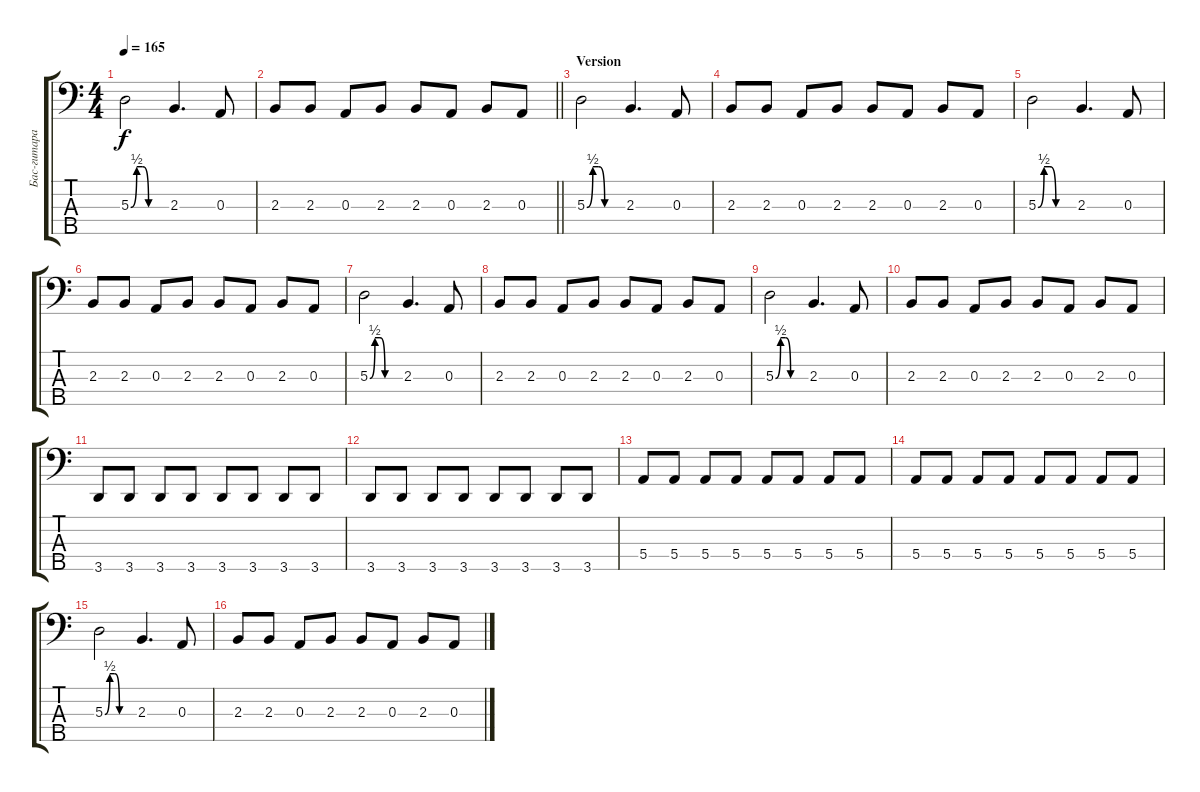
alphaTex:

\track ("Бас-гитара" "Бас-гитара") {instrument electricbassfinger}
\staff {score tabs}
\tuning (G2 D2 A1 E1 B0) {hide}
\ts (4 4)
\tempo 165
\clef f4
\ks c
5.3{be (custom 0 0 10 2 20 2 30 0 60 0)}.2{dy f} 2.3.4{d} 0.3.8 |
\barLineRight lightlight
2.3.8 2.3.8 0.3.8 2.3.8 2.3.8 0.3.8 2.3.8 0.3.8 |
\section ("" "Version")
5.3{be (custom 0 0 10 2 20 2 30 0 60 0)}.2 2.3.4{d} 0.3.8 |
2.3.8 2.3.8 0.3.8 2.3.8 2.3.8 0.3.8 2.3.8 0.3.8 |
5.3{be (custom 0 0 10 2 20 2 30 0 60 0)}.2 2.3.4{d} 0.3.8 |
2.3.8 2.3.8 0.3.8 2.3.8 2.3.8 0.3.8 2.3.8 0.3.8 |
5.3{be (custom 0 0 10 2 20 2 30 0 60 0)}.2 2.3.4{d} 0.3.8 |
2.3.8 2.3.8 0.3.8 2.3.8 2.3.8 0.3.8 2.3.8 0.3.8 |
5.3{be (custom 0 0 10 2 20 2 30 0 60 0)}.2 2.3.4{d} 0.3.8 |
2.3.8 2.3.8 0.3.8 2.3.8 2.3.8 0.3.8 2.3.8 0.3.8 |
3.5.8 3.5.8 3.5.8 3.5.8 3.5.8 3.5.8 3.5.8 3.5.8 |
3.5.8 3.5.8 3.5.8 3.5.8 3.5.8 3.5.8 3.5.8 3.5.8 |
5.4.8 5.4.8 5.4.8 5.4.8 5.4.8 5.4.8 5.4.8 5.4.8 |
5.4.8 5.4.8 5.4.8 5.4.8 5.4.8 5.4.8 5.4.8 5.4.8 |
5.3{be (custom 0 0 10 2 20 2 30 0 60 0)}.2 2.3.4{d} 0.3.8 |
2.3.8 2.3.8 0.3.8 2.3.8 2.3.8 0.3.8 2.3.8 0.3.8
